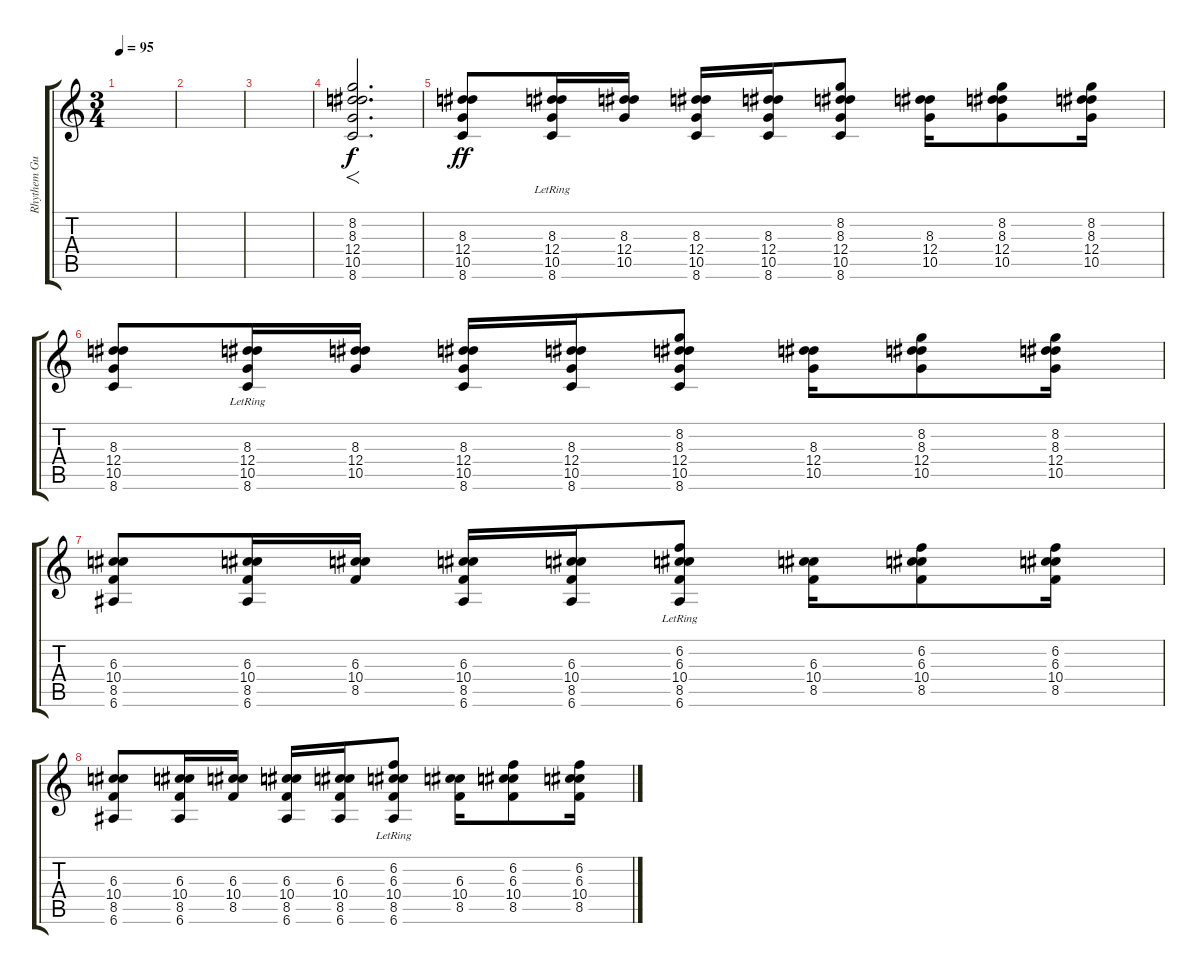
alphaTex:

\track ("Rhythem Guitar" "Rhythem Gu") {instrument overdrivenguitar}
\staff {score tabs}
\tuning (E4 B3 G3 D3 A2 E2) {hide}
\ts (3 4)
\tempo 95
\clef g2
\ks c
|
|
|
(8.2 8.3 12.4 10.5 8.6).2{f d} |
(8.3 12.4 10.5 8.6).8{dy ff} (8.3 12.4 10.5 8.6{lr}).16 (8.3 12.4 10.5).16 (8.3 12.4 10.5 8.6).16 (8.3 12.4 10.5 8.6).16 (8.2 8.3 12.4 10.5 8.6).8 (8.3 12.4 10.5).16 (8.2 8.3 12.4 10.5).8 (8.2 8.3 12.4 10.5).16 |
(8.3 12.4 10.5 8.6).8 (8.3 12.4 10.5 8.6{lr}).16 (8.3 12.4 10.5).16 (8.3 12.4 10.5 8.6).16 (8.3 12.4 10.5 8.6).16 (8.2 8.3 12.4 10.5 8.6).8 (8.3 12.4 10.5).16 (8.2 8.3 12.4 10.5).8 (8.2 8.3 12.4 10.5).16 |
(6.3 10.4 8.5 6.6).8 (6.3 10.4 8.5 6.6).16 (6.3 10.4 8.5).16 (6.3 10.4 8.5 6.6).16 (6.3 10.4 8.5 6.6).16 (6.2{lr} 6.3 10.4{lr} 8.5 6.6).8 (6.3 10.4 8.5).16 (6.2 6.3 10.4 8.5).8 (6.2 6.3 10.4 8.5).16 |
(6.3 10.4 8.5 6.6).8 (6.3 10.4 8.5 6.6).16 (6.3 10.4 8.5).16 (6.3 10.4 8.5 6.6).16 (6.3 10.4 8.5 6.6).16 (6.2{lr} 6.3 10.4{lr} 8.5 6.6).8 (6.3 10.4 8.5).16 (6.2 6.3 10.4 8.5).8 (6.2 6.3 10.4 8.5).16
